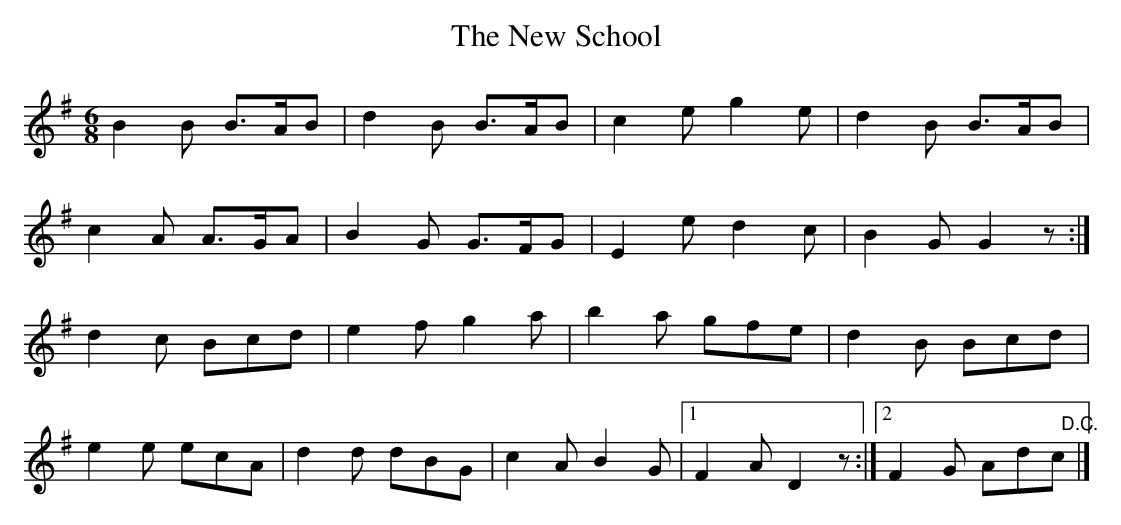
X:1
T: The New School
M:6/8
L:1/8
K:G
B2 B B>AB | d2 B B>AB | c2 e g2 e |  d2 B B>AB  |
c2 A A>GA | B2 G G>FG | E2 e d2 c |  B2 G G2 z :|
d2 c Bcd  | e2 f g2 a | b2 a gfe  |  d2 B Bcd   |
e2 e ecA  | d2 d dBG  | c2 A B2 G |1 F2 A D2 z :|2 F2 G Ad"   D.C."c |]
